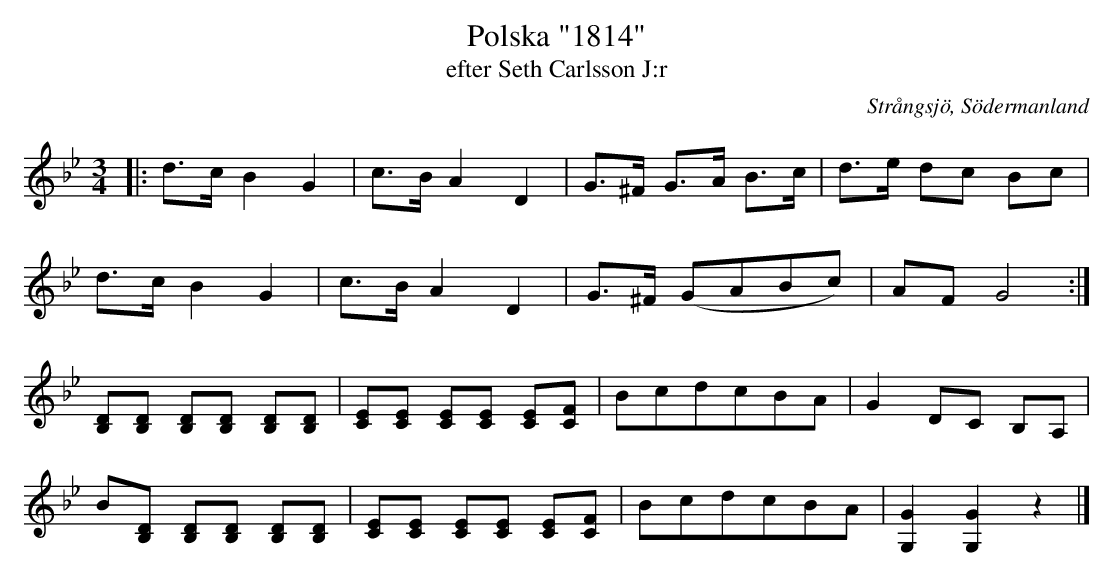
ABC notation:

X:1
T: Polska "1814"
T: efter Seth Carlsson J:r
O: Strångsjö, Södermanland
M: 3/4
L: 1/16
K: Bb
|: d3c B4 G4 | c3B A4 D4 | G3^F G3A B3c | d3e d2c2 B2c2 |
d3c B4 G4 | c3B A4 D4 | G3^F (G2A2B2c2) | A2F2 G8 :|
[D2B,2][D2B,2] [D2B,2][D2B,2] [D2B,2][D2B,2] | [C2E2][C2E2] [C2E2][C2E2] [C2E2][C2F2] | B2c2d2c2B2A2 | G4 D2C2 B,2A,2 |
B2[D2B,2] [D2B,2][D2B,2] [D2B,2][D2B,2] | [C2E2][C2E2] [C2E2][C2E2] [C2E2][C2F2] | B2c2d2c2B2A2 | [G,4G4] [G,4G4] z4 |]
